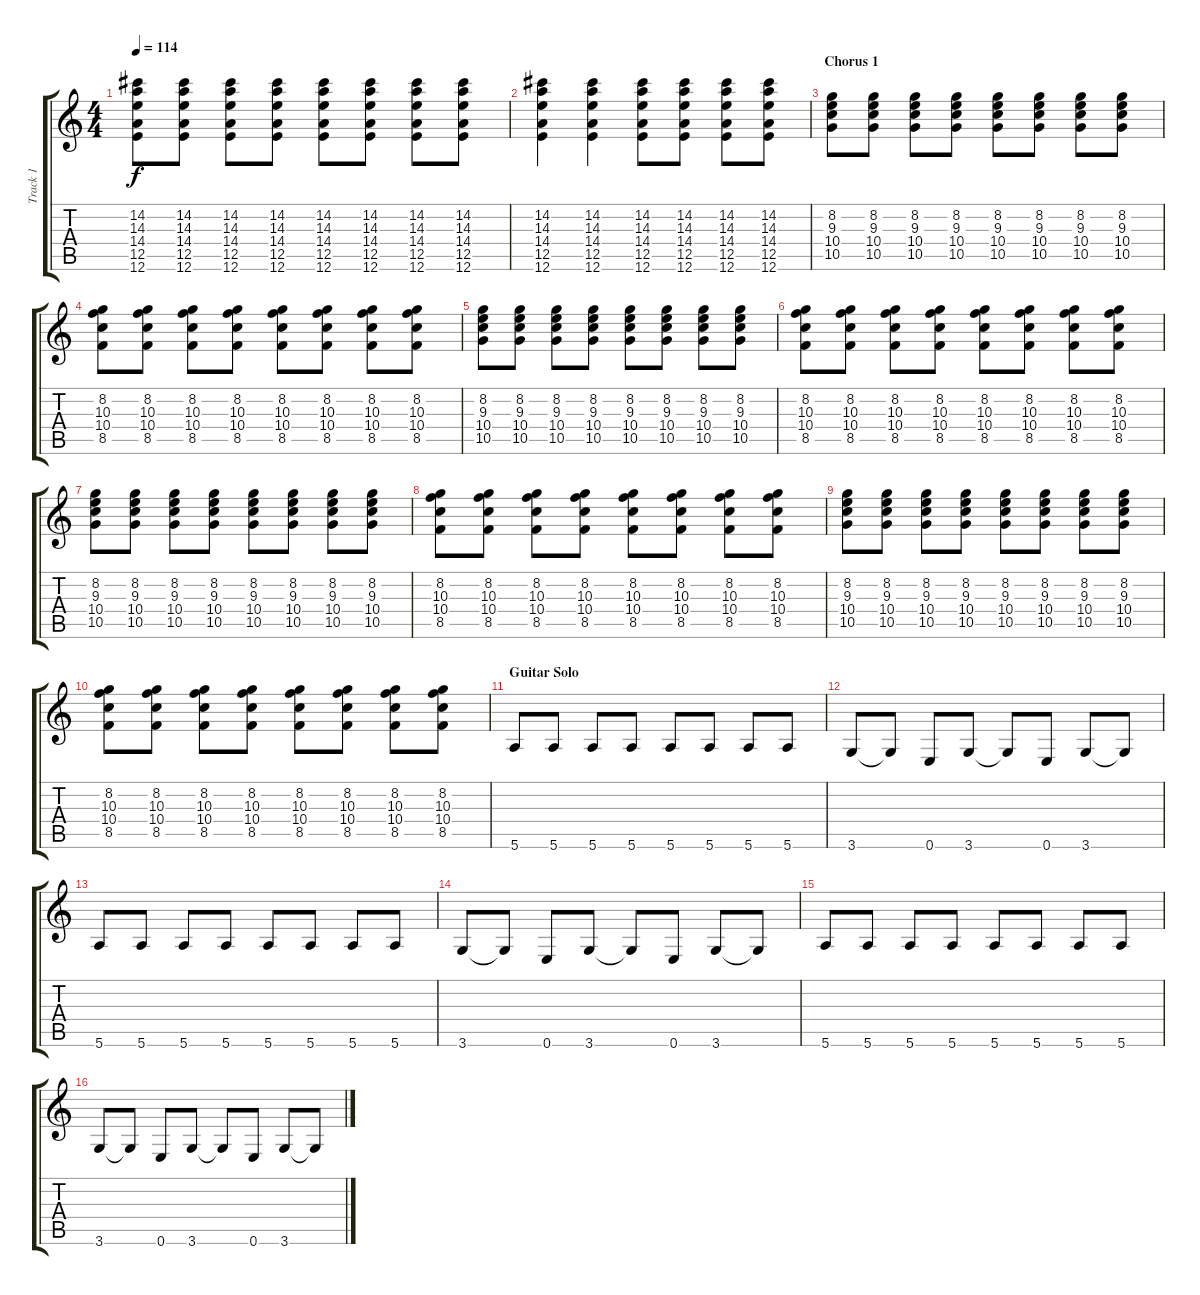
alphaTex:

\track ("Track 1" "Track 1") {instrument distortionguitar}
\staff {score tabs}
\tuning (E4 B3 G3 D3 A2 E2) {hide}
\ts (4 4)
\tempo 114
\clef g2
\ks c
(14.2 14.3 14.4 12.5 12.6).8{dy f} (14.2 14.3 14.4 12.5 12.6).8 (14.2 14.3 14.4 12.5 12.6).8 (14.2 14.3 14.4 12.5 12.6).8 (14.2 14.3 14.4 12.5 12.6).8 (14.2 14.3 14.4 12.5 12.6).8 (14.2 14.3 14.4 12.5 12.6).8 (14.2 14.3 14.4 12.5 12.6).8 |
(14.2 14.3 14.4 12.5 12.6).4 (14.2 14.3 14.4 12.5 12.6).4 (14.2 14.3 14.4 12.5 12.6).8 (14.2 14.3 14.4 12.5 12.6).8 (14.2 14.3 14.4 12.5 12.6).8 (14.2 14.3 14.4 12.5 12.6).8 |
\section ("" "Chorus 1")
(8.2 9.3 10.4 10.5).8{instrument distortionguitar} (8.2 9.3 10.4 10.5).8 (8.2 9.3 10.4 10.5).8 (8.2 9.3 10.4 10.5).8 (8.2 9.3 10.4 10.5).8 (8.2 9.3 10.4 10.5).8 (8.2 9.3 10.4 10.5).8 (8.2 9.3 10.4 10.5).8 |
(8.2 10.3 10.4 8.5).8 (8.2 10.3 10.4 8.5).8 (8.2 10.3 10.4 8.5).8 (8.2 10.3 10.4 8.5).8 (8.2 10.3 10.4 8.5).8 (8.2 10.3 10.4 8.5).8 (8.2 10.3 10.4 8.5).8 (8.2 10.3 10.4 8.5).8 |
(8.2 9.3 10.4 10.5).8 (8.2 9.3 10.4 10.5).8 (8.2 9.3 10.4 10.5).8 (8.2 9.3 10.4 10.5).8 (8.2 9.3 10.4 10.5).8 (8.2 9.3 10.4 10.5).8 (8.2 9.3 10.4 10.5).8 (8.2 9.3 10.4 10.5).8 |
(8.2 10.3 10.4 8.5).8 (8.2 10.3 10.4 8.5).8 (8.2 10.3 10.4 8.5).8 (8.2 10.3 10.4 8.5).8 (8.2 10.3 10.4 8.5).8 (8.2 10.3 10.4 8.5).8 (8.2 10.3 10.4 8.5).8 (8.2 10.3 10.4 8.5).8 |
(8.2 9.3 10.4 10.5).8 (8.2 9.3 10.4 10.5).8 (8.2 9.3 10.4 10.5).8 (8.2 9.3 10.4 10.5).8 (8.2 9.3 10.4 10.5).8 (8.2 9.3 10.4 10.5).8 (8.2 9.3 10.4 10.5).8 (8.2 9.3 10.4 10.5).8 |
(8.2 10.3 10.4 8.5).8 (8.2 10.3 10.4 8.5).8 (8.2 10.3 10.4 8.5).8 (8.2 10.3 10.4 8.5).8 (8.2 10.3 10.4 8.5).8 (8.2 10.3 10.4 8.5).8 (8.2 10.3 10.4 8.5).8 (8.2 10.3 10.4 8.5).8 |
(8.2 9.3 10.4 10.5).8 (8.2 9.3 10.4 10.5).8 (8.2 9.3 10.4 10.5).8 (8.2 9.3 10.4 10.5).8 (8.2 9.3 10.4 10.5).8 (8.2 9.3 10.4 10.5).8 (8.2 9.3 10.4 10.5).8 (8.2 9.3 10.4 10.5).8 |
(8.2 10.3 10.4 8.5).8 (8.2 10.3 10.4 8.5).8 (8.2 10.3 10.4 8.5).8 (8.2 10.3 10.4 8.5).8 (8.2 10.3 10.4 8.5).8 (8.2 10.3 10.4 8.5).8 (8.2 10.3 10.4 8.5).8 (8.2 10.3 10.4 8.5).8 |
\section ("" "Guitar Solo")
5.6.8 5.6.8 5.6.8 5.6.8 5.6.8 5.6.8 5.6.8 5.6.8 |
3.6.8 3.6{t}.8 0.6.8 3.6.8 3.6{t}.8 0.6.8 3.6.8 3.6{t}.8 |
5.6.8 5.6.8 5.6.8 5.6.8 5.6.8 5.6.8 5.6.8 5.6.8 |
3.6.8 3.6{t}.8 0.6.8 3.6.8 3.6{t}.8 0.6.8 3.6.8 3.6{t}.8 |
5.6.8 5.6.8 5.6.8 5.6.8 5.6.8 5.6.8 5.6.8 5.6.8 |
3.6.8 3.6{t}.8 0.6.8 3.6.8 3.6{t}.8 0.6.8 3.6.8 3.6{t}.8
